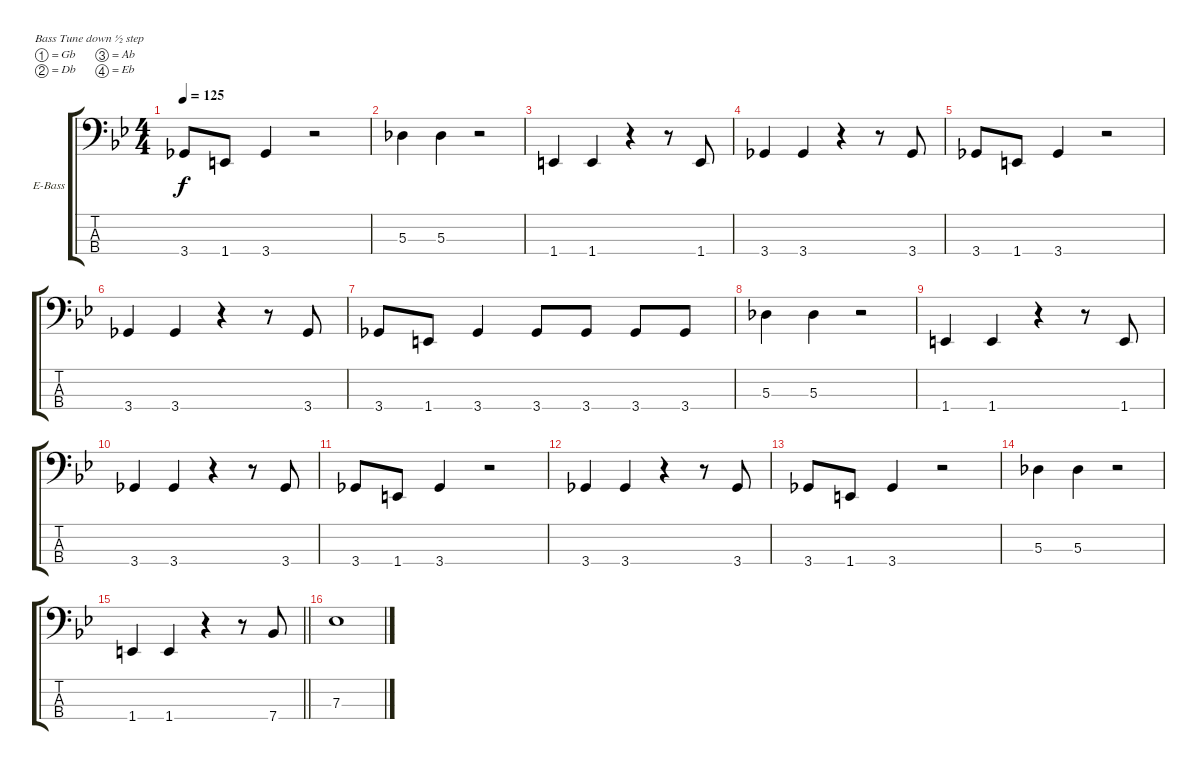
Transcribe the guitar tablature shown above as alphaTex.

\bracketExtendMode groupsimilarinstruments
\firstSystemTrackNameOrientation horizontal
\otherSystemsTrackNameOrientation horizontal
\track ("Untitled" "E-Bass") {instrument electricbassfinger}
\staff {score tabs}
\tuning (Gb2 Db2 Ab1 Eb1)
\ts (4 4)
\tempo 125
\clef f4
\ks bb
3.4.8{dy f} 1.4.8 3.4.4 r.2 |
5.3.4 5.3.4 r.2 |
1.4.4 1.4.4 r.4 r.8 1.4.8 |
3.4.4 3.4.4 r.4 r.8 3.4.8 |
3.4.8 1.4.8 3.4.4 r.2 |
3.4.4 3.4.4 r.4 r.8 3.4.8 |
3.4.8 1.4.8 3.4.4 3.4.8 3.4.8 3.4.8 3.4.8 |
5.3.4 5.3.4 r.2 |
1.4.4 1.4.4 r.4 r.8 1.4.8 |
3.4.4 3.4.4 r.4 r.8 3.4.8 |
3.4.8 1.4.8 3.4.4 r.2 |
3.4.4 3.4.4 r.4 r.8 3.4.8 |
3.4.8 1.4.8 3.4.4 r.2 |
5.3.4 5.3.4 r.2 |
\barLineRight lightlight
1.4.4 1.4.4 r.4 r.8 7.4.8 |
7.3.1
